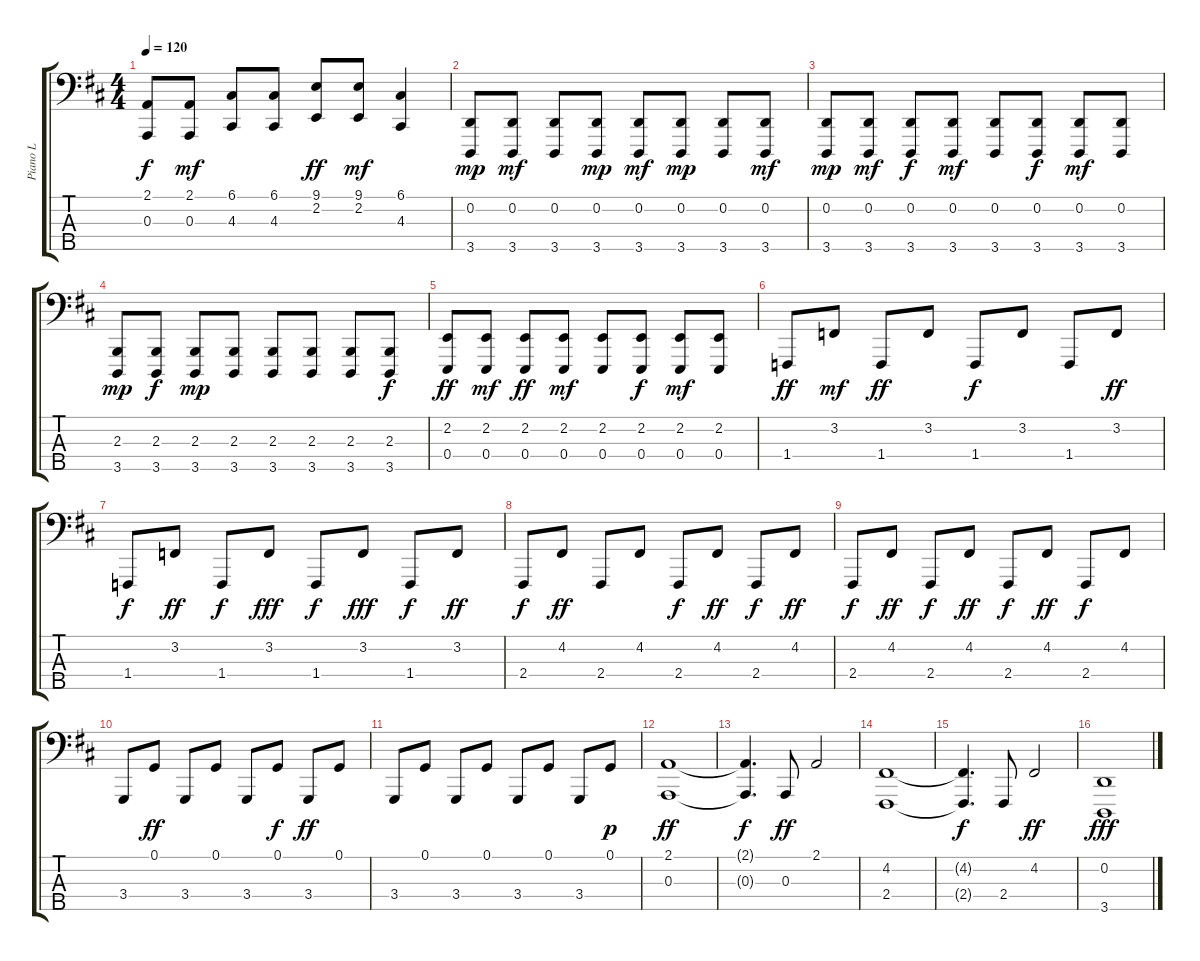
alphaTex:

\track ("Piano L" "Piano L") {instrument acousticgrandpiano}
\staff {score tabs}
\tuning (G2 D2 A1 E1 B0) {hide}
\ts (4 4)
\tempo 120
\clef f4
\ks d
(2.1 0.3).8{dy f} (2.1 0.3).8{dy mf} (6.1 4.3).8 (6.1 4.3).8 (9.1 2.2).8{dy ff} (9.1 2.2).8{dy mf} (6.1 4.3).4 |
(0.2 3.5).8{dy mp} (0.2 3.5).8{dy mf} (0.2 3.5).8 (0.2 3.5).8{dy mp} (0.2 3.5).8{dy mf} (0.2 3.5).8{dy mp} (0.2 3.5).8 (0.2 3.5).8{dy mf} |
(0.2 3.5).8{dy mp} (0.2 3.5).8{dy mf} (0.2 3.5).8{dy f} (0.2 3.5).8{dy mf} (0.2 3.5).8 (0.2 3.5).8{dy f} (0.2 3.5).8{dy mf} (0.2 3.5).8 |
(2.3 3.5).8{dy mp} (2.3 3.5).8{dy f} (2.3 3.5).8{dy mp} (2.3 3.5).8 (2.3 3.5).8 (2.3 3.5).8 (2.3 3.5).8 (2.3 3.5).8{dy f} |
(2.2 0.4).8{dy ff} (2.2 0.4).8{dy mf} (2.2 0.4).8{dy ff} (2.2 0.4).8{dy mf} (2.2 0.4).8 (2.2 0.4).8{dy f} (2.2 0.4).8{dy mf} (2.2 0.4).8 |
1.4.8{dy ff} 3.2.8{dy mf} 1.4.8{dy ff} 3.2.8 1.4.8{dy f} 3.2.8 1.4.8 3.2.8{dy ff} |
1.4.8{dy f} 3.2.8{dy ff} 1.4.8{dy f} 3.2.8{dy fff} 1.4.8{dy f} 3.2.8{dy fff} 1.4.8{dy f} 3.2.8{dy ff} |
2.4.8{dy f} 4.2.8{dy ff} 2.4.8 4.2.8 2.4.8{dy f} 4.2.8{dy ff} 2.4.8{dy f} 4.2.8{dy ff} |
2.4.8{dy f} 4.2.8{dy ff} 2.4.8{dy f} 4.2.8{dy ff} 2.4.8{dy f} 4.2.8{dy ff} 2.4.8{dy f} 4.2.8 |
3.4.8 0.1.8{dy ff} 3.4.8 0.1.8 3.4.8 0.1.8{dy f} 3.4.8{dy ff} 0.1.8 |
3.4.8 0.1.8 3.4.8 0.1.8 3.4.8 0.1.8 3.4.8 0.1.8{dy p} |
(2.1 0.3).1{dy ff} |
(2.1{t} 0.3{t}).4{d dy f} 0.3.8{dy ff} 2.1.2 |
(4.2 2.4).1 |
(4.2{t} 2.4{t}).4{d dy f} 2.4.8 4.2.2{dy ff} |
(0.2 3.5).1{dy fff}
